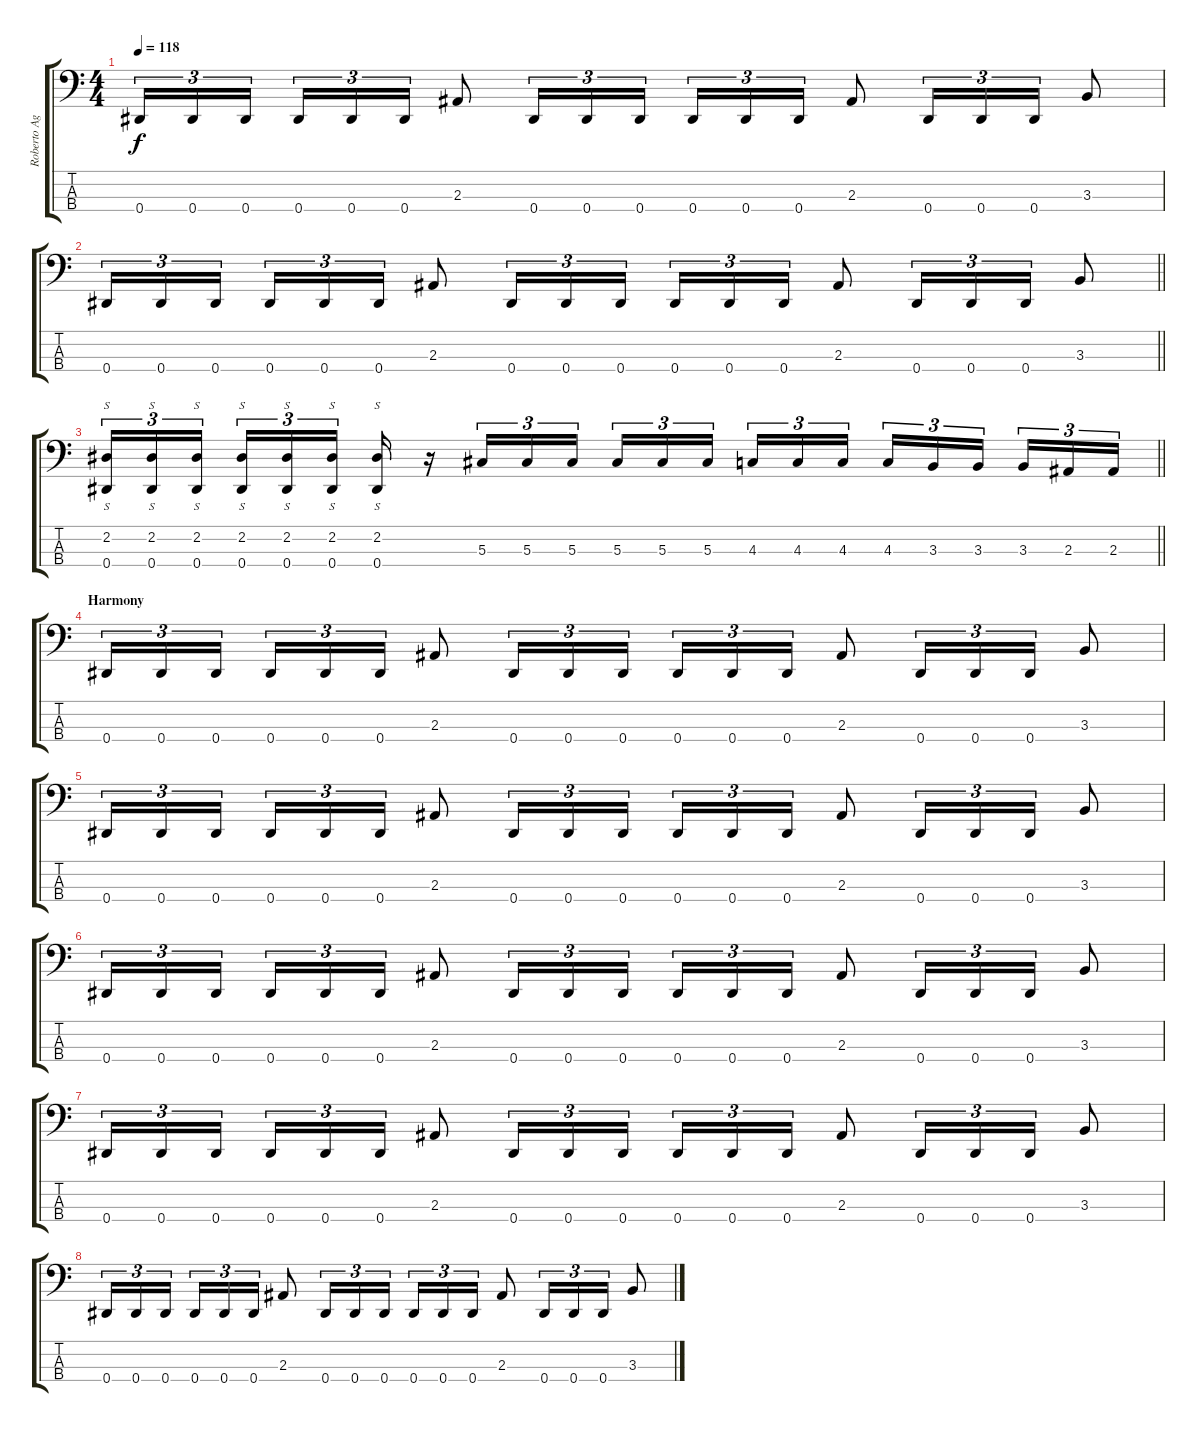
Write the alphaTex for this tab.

\track ("Roberto Agustin Miguel Santiago Samuel T" "Roberto Ag") {instrument electricbassfinger}
\staff {score tabs}
\tuning (Gb2 Db2 Ab1 Eb1) {hide}
\ts (4 4)
\tempo 118
\clef f4
\ks c
0.4.16{tu (3 2) dy f} 0.4.16{tu (3 2)} 0.4.16{tu (3 2) beam splitsecondary} 0.4.16{tu (3 2)} 0.4.16{tu (3 2)} 0.4.16{tu (3 2)} 2.3.8 0.4.16{tu (3 2)} 0.4.16{tu (3 2)} 0.4.16{tu (3 2)} 0.4.16{tu (3 2)} 0.4.16{tu (3 2)} 0.4.16{tu (3 2)} 2.3.8 0.4.16{tu (3 2)} 0.4.16{tu (3 2)} 0.4.16{tu (3 2)} 3.3.8 |
\barLineRight lightlight
0.4.16{tu (3 2)} 0.4.16{tu (3 2)} 0.4.16{tu (3 2) beam splitsecondary} 0.4.16{tu (3 2)} 0.4.16{tu (3 2)} 0.4.16{tu (3 2)} 2.3.8 0.4.16{tu (3 2)} 0.4.16{tu (3 2)} 0.4.16{tu (3 2)} 0.4.16{tu (3 2)} 0.4.16{tu (3 2)} 0.4.16{tu (3 2)} 2.3.8 0.4.16{tu (3 2)} 0.4.16{tu (3 2)} 0.4.16{tu (3 2)} 3.3.8 |
\barLineRight lightlight
(2.2 0.4).16{s tu (3 2)} (2.2 0.4).16{s tu (3 2)} (2.2 0.4).16{s tu (3 2) beam splitsecondary} (2.2 0.4).16{s tu (3 2)} (2.2 0.4).16{s tu (3 2)} (2.2 0.4).16{s tu (3 2)} (2.2 0.4).16{s} r.16 5.3.16{tu (3 2)} 5.3.16{tu (3 2)} 5.3.16{tu (3 2)} 5.3.16{tu (3 2)} 5.3.16{tu (3 2)} 5.3.16{tu (3 2) beam splitsecondary} 4.3.16{tu (3 2)} 4.3.16{tu (3 2)} 4.3.16{tu (3 2)} 4.3.16{tu (3 2)} 3.3.16{tu (3 2)} 3.3.16{tu (3 2) beam splitsecondary} 3.3.16{tu (3 2)} 2.3.16{tu (3 2)} 2.3.16{tu (3 2)} |
\section ("" "Harmony")
0.4.16{tu (3 2)} 0.4.16{tu (3 2)} 0.4.16{tu (3 2) beam splitsecondary} 0.4.16{tu (3 2)} 0.4.16{tu (3 2)} 0.4.16{tu (3 2)} 2.3.8 0.4.16{tu (3 2)} 0.4.16{tu (3 2)} 0.4.16{tu (3 2)} 0.4.16{tu (3 2)} 0.4.16{tu (3 2)} 0.4.16{tu (3 2)} 2.3.8 0.4.16{tu (3 2)} 0.4.16{tu (3 2)} 0.4.16{tu (3 2)} 3.3.8 |
0.4.16{tu (3 2)} 0.4.16{tu (3 2)} 0.4.16{tu (3 2) beam splitsecondary} 0.4.16{tu (3 2)} 0.4.16{tu (3 2)} 0.4.16{tu (3 2)} 2.3.8 0.4.16{tu (3 2)} 0.4.16{tu (3 2)} 0.4.16{tu (3 2)} 0.4.16{tu (3 2)} 0.4.16{tu (3 2)} 0.4.16{tu (3 2)} 2.3.8 0.4.16{tu (3 2)} 0.4.16{tu (3 2)} 0.4.16{tu (3 2)} 3.3.8 |
0.4.16{tu (3 2)} 0.4.16{tu (3 2)} 0.4.16{tu (3 2) beam splitsecondary} 0.4.16{tu (3 2)} 0.4.16{tu (3 2)} 0.4.16{tu (3 2)} 2.3.8 0.4.16{tu (3 2)} 0.4.16{tu (3 2)} 0.4.16{tu (3 2)} 0.4.16{tu (3 2)} 0.4.16{tu (3 2)} 0.4.16{tu (3 2)} 2.3.8 0.4.16{tu (3 2)} 0.4.16{tu (3 2)} 0.4.16{tu (3 2)} 3.3.8 |
0.4.16{tu (3 2)} 0.4.16{tu (3 2)} 0.4.16{tu (3 2) beam splitsecondary} 0.4.16{tu (3 2)} 0.4.16{tu (3 2)} 0.4.16{tu (3 2)} 2.3.8 0.4.16{tu (3 2)} 0.4.16{tu (3 2)} 0.4.16{tu (3 2)} 0.4.16{tu (3 2)} 0.4.16{tu (3 2)} 0.4.16{tu (3 2)} 2.3.8 0.4.16{tu (3 2)} 0.4.16{tu (3 2)} 0.4.16{tu (3 2)} 3.3.8 |
0.4.16{tu (3 2)} 0.4.16{tu (3 2)} 0.4.16{tu (3 2) beam splitsecondary} 0.4.16{tu (3 2)} 0.4.16{tu (3 2)} 0.4.16{tu (3 2)} 2.3.8 0.4.16{tu (3 2)} 0.4.16{tu (3 2)} 0.4.16{tu (3 2)} 0.4.16{tu (3 2)} 0.4.16{tu (3 2)} 0.4.16{tu (3 2)} 2.3.8 0.4.16{tu (3 2)} 0.4.16{tu (3 2)} 0.4.16{tu (3 2)} 3.3.8
